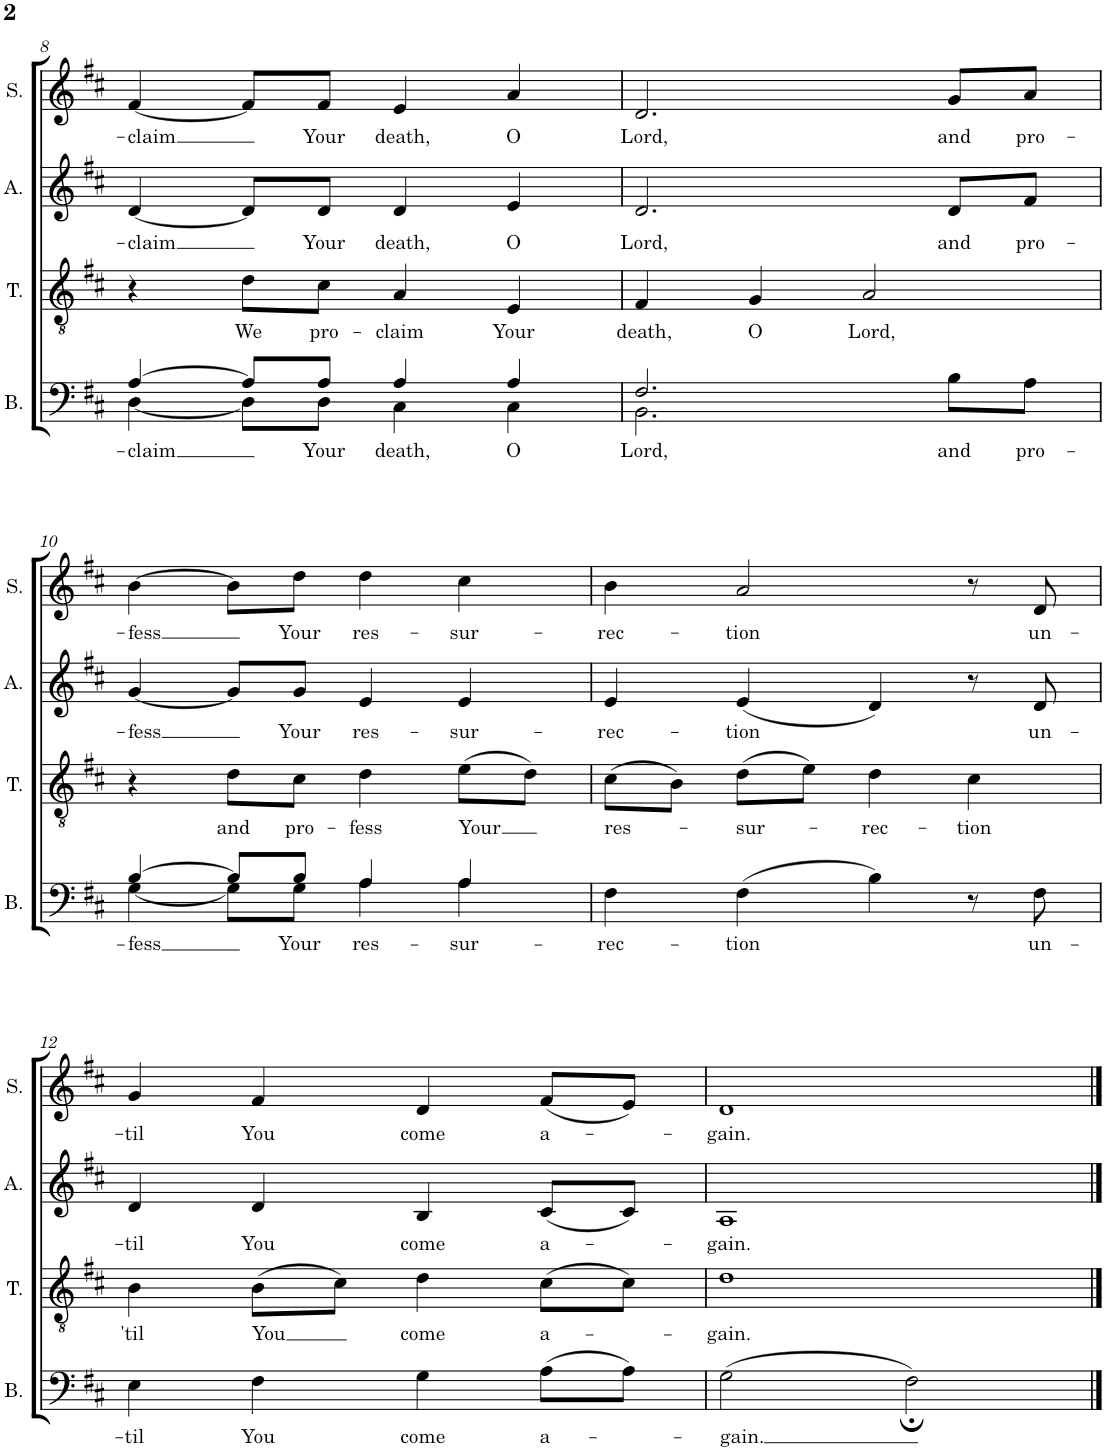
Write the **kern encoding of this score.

**kern	**text	**kern	**text	**kern	**text	**kern	**text
*part4	*part4	*part3	*part3	*part2	*part2	*part1	*part1
*staff4	*staff4	*staff3	*staff3	*staff2	*staff2	*staff1	*staff1
*I"Bass	*	*I"Tenor	*	*I"Alto	*	*I"Soprano	*
*I'B.	*	*I'T.	*	*I'A.	*	*I'S.	*
!!LO:PB:g=z
*clefF4	*	*clefGv2	*	*clefG2	*	*clefG2	*
*k[f#c#]	*	*k[f#c#]	*	*k[f#c#]	*	*k[f#c#]	*
*M4/4	*	*M4/4	*	*M4/4	*	*M4/4	*
=8	=8	=8	=8	=8	=8	=8	=8
!	!LO:LY:b	!	!	!	!LO:LY:b	!	!LO:LY:b
*^	*	*	*	*	*	*	*
[4A/	[4D\	-claim	4r	.	[4d/	-claim	[4f#/	-claim
!	!	!	!	!LO:LY:b	!	!	!	!
8A/L]	8D\L]	.	8d\L	We	8d/L]	.	8f#/L]	.
!	!	!LO:LY:b	!	!LO:LY:b	!	!LO:LY:b	!	!LO:LY:b
8A/J	8D\J	Your	8c#\J	pro-	8d/J	Your	8f#/J	Your
!	!	!LO:LY:b	!	!LO:LY:b	!	!LO:LY:b	!	!LO:LY:b
4A/	4C#\	death,	4A/	-claim	4d/	death,	4e/	death,
!	!	!LO:LY:b	!	!LO:LY:b	!	!LO:LY:b	!	!LO:LY:b
4A/	4C#\	O	4E/	Your	4e/	O	4a/	O
=9	=9	=9	=9	=9	=9	=9	=9	=9
!	!	!LO:LY:b	!	!LO:LY:b	!	!LO:LY:b	!	!LO:LY:b
2.F#/	2.BB\	Lord,	4F#/	death,	2.d/	Lord,	2.d/	Lord,
!	!	!	!	!LO:LY:b	!	!	!	!
.	.	.	4G/	O	.	.	.	.
!	!	!	!	!LO:LY:b	!	!	!	!
.	.	.	2A/	Lord,	.	.	.	.
!	!	!LO:LY:b	!	!	!	!LO:LY:b	!	!LO:LY:b
8B\L	4ryy	and	.	.	8d/L	and	8g/L	and
!	!	!LO:LY:b	!	!	!	!LO:LY:b	!	!LO:LY:b
8A\J	.	pro-	.	.	8f#/J	pro-	8a/J	pro-
!!LO:LB:g=z
=10	=10	=10	=10	=10	=10	=10	=10	=10
!	!	!LO:LY:b	!	!	!	!LO:LY:b	!	!LO:LY:b
[4B/	[4G\	-fess	4r	.	[4g/	-fess	[4b\	-fess
!	!	!	!	!LO:LY:b	!	!	!	!
8B/L]	8G\L]	.	8d\L	and	8g/L]	.	8b\L]	.
!	!	!LO:LY:b	!	!LO:LY:b	!	!LO:LY:b	!	!LO:LY:b
8B/J	8G\J	Your	8c#\J	pro-	8g/J	Your	8dd\J	Your
!	!	!LO:LY:b	!	!LO:LY:b	!	!LO:LY:b	!	!LO:LY:b
4A/	4A\	res-	4d\	-fess	4e/	res-	4dd\	res-
!	!	!LO:LY:b	!	!LO:LY:b	!	!LO:LY:b	!	!LO:LY:b
4A/	4A\	-sur-	(8e\L	Your	4e/	-sur-	4cc#\	-sur-
.	.	.	8d\J)	.	.	.	.	.
*v	*v	*	*	*	*	*	*	*
=11	=11	=11	=11	=11	=11	=11	=11
!	!LO:LY:b	!	!LO:LY:b	!	!LO:LY:b	!	!LO:LY:b
4F#\	-rec-	(8c#\L	res-	4e/	-rec-	4b\	-rec-
.	.	8B\J)	.	.	.	.	.
!	!LO:LY:b	!	!LO:LY:b	!	!LO:LY:b	!	!LO:LY:b
(4F#\	-tion	(8d\L	-sur-	(4e/	-tion	2a/	-tion
.	.	8e\J)	.	.	.	.	.
!	!	!	!LO:LY:b	!	!	!	!
4B\)	.	4d\	-rec-	4d/)	.	.	.
!	!	!	!LO:LY:b	!	!	!	!
8r	.	4c#\	-tion	8r	.	8r	.
!	!LO:LY:b	!	!	!	!LO:LY:b	!	!LO:LY:b
8F#\	un-	.	.	8d/	un-	8d/	un-
!!LO:LB:g=z
=12	=12	=12	=12	=12	=12	=12	=12
!	!LO:LY:b	!	!LO:LY:b	!	!LO:LY:b	!	!LO:LY:b
4E\	-til	4B\	'til	4d/	-til	4g/	-til
!	!LO:LY:b	!	!LO:LY:b	!	!LO:LY:b	!	!LO:LY:b
4F#\	You	(8B\L	You	4d/	You	4f#/	You
.	.	8c#\J)	.	.	.	.	.
!	!LO:LY:b	!	!LO:LY:b	!	!LO:LY:b	!	!LO:LY:b
4G\	come	4d\	come	4B/	come	4d/	come
!	!LO:LY:b	!	!LO:LY:b	!	!LO:LY:b	!	!LO:LY:b
(8A\L	a-	(8c#\L	a-	(8c#/L	a-	(8f#/L	a-
8A\J)	.	8c#\J)	.	8c#/J)	.	8e/J)	.
=13	=13	=13	=13	=13	=13	=13	=13
!	!LO:LY:b	!	!LO:LY:b	!	!LO:LY:b	!	!LO:LY:b
(2G\	-gain.	1d	-gain.	1A	-gain.	1d	-gain.
2F#;\)	.	.	.	.	.	.	.
==	==	==	==	==	==	==	==
*-	*-	*-	*-	*-	*-	*-	*-
